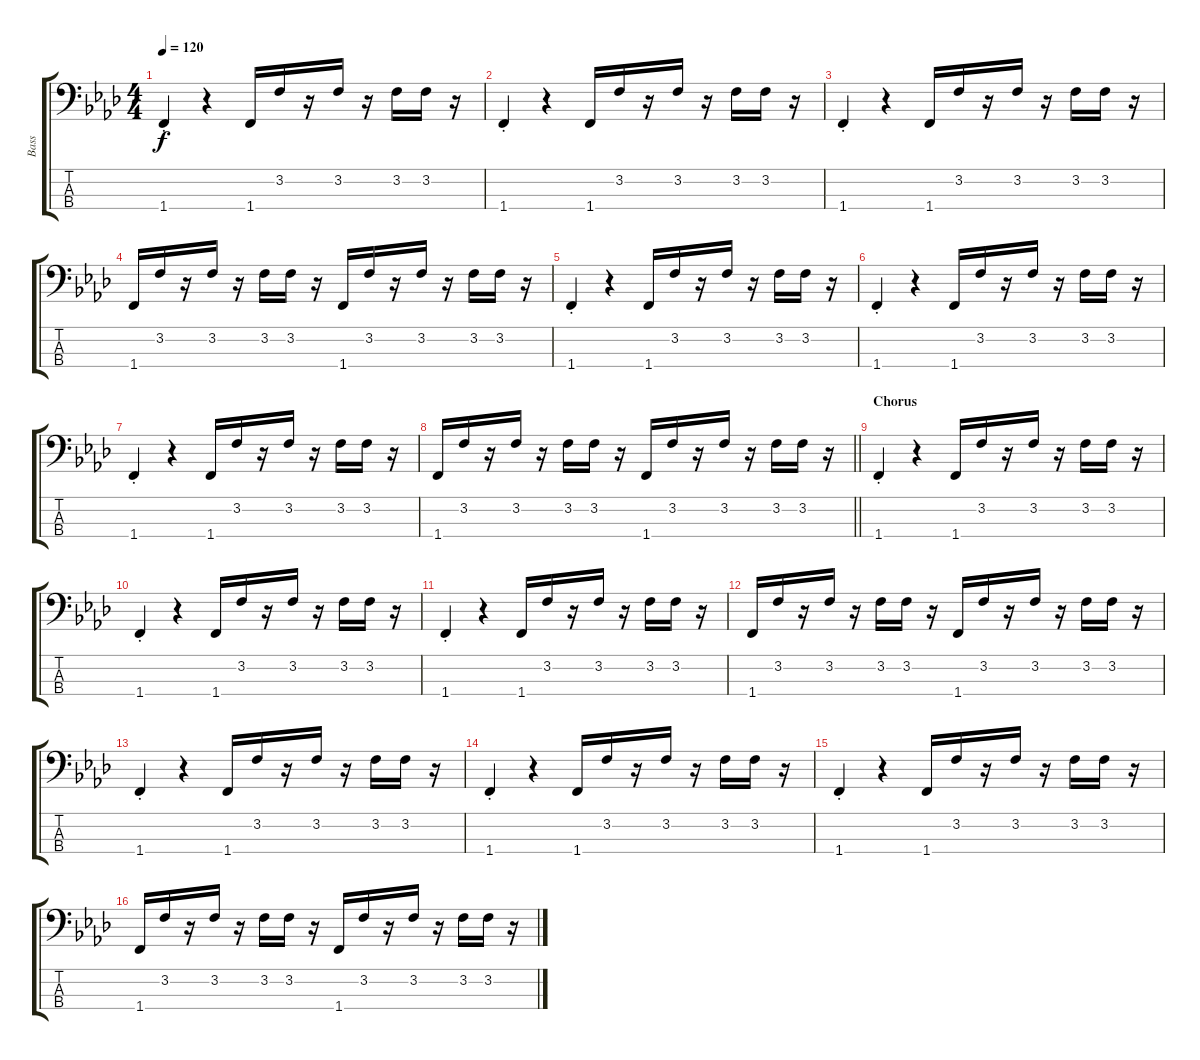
\track ("Bass" "Bass") {instrument fretlessbass}
\staff {score tabs}
\tuning (G2 D2 A1 E1) {hide}
\ts (4 4)
\tempo 120
\clef f4
\ks fminor
1.4{st}.4{dy f} r.4 1.4.16 3.2.16 r.16 3.2.16 r.16 3.2.16 3.2.16 r.16 |
1.4{st}.4 r.4 1.4.16 3.2.16 r.16 3.2.16 r.16 3.2.16 3.2.16 r.16 |
1.4{st}.4 r.4 1.4.16 3.2.16 r.16 3.2.16 r.16 3.2.16 3.2.16 r.16 |
1.4.16 3.2.16 r.16 3.2.16 r.16 3.2.16 3.2.16 r.16 1.4.16 3.2.16 r.16 3.2.16 r.16 3.2.16 3.2.16 r.16 |
1.4{st}.4 r.4 1.4.16 3.2.16 r.16 3.2.16 r.16 3.2.16 3.2.16 r.16 |
1.4{st}.4 r.4 1.4.16 3.2.16 r.16 3.2.16 r.16 3.2.16 3.2.16 r.16 |
1.4{st}.4 r.4 1.4.16 3.2.16 r.16 3.2.16 r.16 3.2.16 3.2.16 r.16 |
\barLineRight lightlight
1.4.16 3.2.16 r.16 3.2.16 r.16 3.2.16 3.2.16 r.16 1.4.16 3.2.16 r.16 3.2.16 r.16 3.2.16 3.2.16 r.16 |
\section ("" "Chorus")
1.4{st}.4 r.4 1.4.16 3.2.16 r.16 3.2.16 r.16 3.2.16 3.2.16 r.16 |
1.4{st}.4 r.4 1.4.16 3.2.16 r.16 3.2.16 r.16 3.2.16 3.2.16 r.16 |
1.4{st}.4 r.4 1.4.16 3.2.16 r.16 3.2.16 r.16 3.2.16 3.2.16 r.16 |
1.4.16 3.2.16 r.16 3.2.16 r.16 3.2.16 3.2.16 r.16 1.4.16 3.2.16 r.16 3.2.16 r.16 3.2.16 3.2.16 r.16 |
1.4{st}.4 r.4 1.4.16 3.2.16 r.16 3.2.16 r.16 3.2.16 3.2.16 r.16 |
1.4{st}.4 r.4 1.4.16 3.2.16 r.16 3.2.16 r.16 3.2.16 3.2.16 r.16 |
1.4{st}.4 r.4 1.4.16 3.2.16 r.16 3.2.16 r.16 3.2.16 3.2.16 r.16 |
1.4.16 3.2.16 r.16 3.2.16 r.16 3.2.16 3.2.16 r.16 1.4.16 3.2.16 r.16 3.2.16 r.16 3.2.16 3.2.16 r.16
